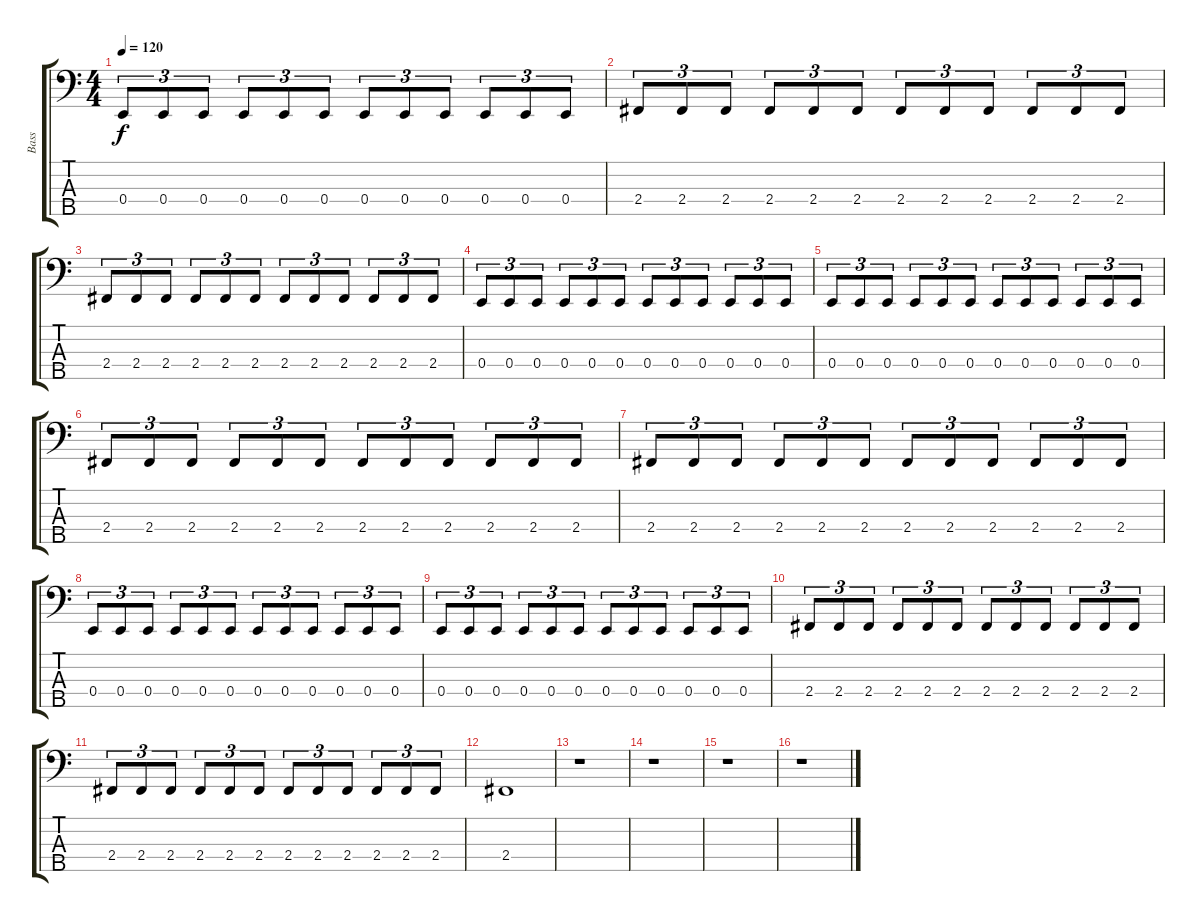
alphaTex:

\track ("Bass" "Bass") {instrument electricbassfinger}
\staff {score tabs}
\tuning (G2 D2 A1 E1 B0) {hide}
\ts (4 4)
\tempo 120
\clef f4
\ks c
0.4.8{tu (3 2) dy f} 0.4.8{tu (3 2)} 0.4.8{tu (3 2)} 0.4.8{tu (3 2)} 0.4.8{tu (3 2)} 0.4.8{tu (3 2)} 0.4.8{tu (3 2)} 0.4.8{tu (3 2)} 0.4.8{tu (3 2)} 0.4.8{tu (3 2)} 0.4.8{tu (3 2)} 0.4.8{tu (3 2)} |
2.4.8{tu (3 2)} 2.4.8{tu (3 2)} 2.4.8{tu (3 2)} 2.4.8{tu (3 2)} 2.4.8{tu (3 2)} 2.4.8{tu (3 2)} 2.4.8{tu (3 2)} 2.4.8{tu (3 2)} 2.4.8{tu (3 2)} 2.4.8{tu (3 2)} 2.4.8{tu (3 2)} 2.4.8{tu (3 2)} |
2.4.8{tu (3 2)} 2.4.8{tu (3 2)} 2.4.8{tu (3 2)} 2.4.8{tu (3 2)} 2.4.8{tu (3 2)} 2.4.8{tu (3 2)} 2.4.8{tu (3 2)} 2.4.8{tu (3 2)} 2.4.8{tu (3 2)} 2.4.8{tu (3 2)} 2.4.8{tu (3 2)} 2.4.8{tu (3 2)} |
0.4.8{tu (3 2)} 0.4.8{tu (3 2)} 0.4.8{tu (3 2)} 0.4.8{tu (3 2)} 0.4.8{tu (3 2)} 0.4.8{tu (3 2)} 0.4.8{tu (3 2)} 0.4.8{tu (3 2)} 0.4.8{tu (3 2)} 0.4.8{tu (3 2)} 0.4.8{tu (3 2)} 0.4.8{tu (3 2)} |
0.4.8{tu (3 2)} 0.4.8{tu (3 2)} 0.4.8{tu (3 2)} 0.4.8{tu (3 2)} 0.4.8{tu (3 2)} 0.4.8{tu (3 2)} 0.4.8{tu (3 2)} 0.4.8{tu (3 2)} 0.4.8{tu (3 2)} 0.4.8{tu (3 2)} 0.4.8{tu (3 2)} 0.4.8{tu (3 2)} |
2.4.8{tu (3 2)} 2.4.8{tu (3 2)} 2.4.8{tu (3 2)} 2.4.8{tu (3 2)} 2.4.8{tu (3 2)} 2.4.8{tu (3 2)} 2.4.8{tu (3 2)} 2.4.8{tu (3 2)} 2.4.8{tu (3 2)} 2.4.8{tu (3 2)} 2.4.8{tu (3 2)} 2.4.8{tu (3 2)} |
2.4.8{tu (3 2)} 2.4.8{tu (3 2)} 2.4.8{tu (3 2)} 2.4.8{tu (3 2)} 2.4.8{tu (3 2)} 2.4.8{tu (3 2)} 2.4.8{tu (3 2)} 2.4.8{tu (3 2)} 2.4.8{tu (3 2)} 2.4.8{tu (3 2)} 2.4.8{tu (3 2)} 2.4.8{tu (3 2)} |
0.4.8{tu (3 2)} 0.4.8{tu (3 2)} 0.4.8{tu (3 2)} 0.4.8{tu (3 2)} 0.4.8{tu (3 2)} 0.4.8{tu (3 2)} 0.4.8{tu (3 2)} 0.4.8{tu (3 2)} 0.4.8{tu (3 2)} 0.4.8{tu (3 2)} 0.4.8{tu (3 2)} 0.4.8{tu (3 2)} |
0.4.8{tu (3 2)} 0.4.8{tu (3 2)} 0.4.8{tu (3 2)} 0.4.8{tu (3 2)} 0.4.8{tu (3 2)} 0.4.8{tu (3 2)} 0.4.8{tu (3 2)} 0.4.8{tu (3 2)} 0.4.8{tu (3 2)} 0.4.8{tu (3 2)} 0.4.8{tu (3 2)} 0.4.8{tu (3 2)} |
2.4.8{tu (3 2)} 2.4.8{tu (3 2)} 2.4.8{tu (3 2)} 2.4.8{tu (3 2)} 2.4.8{tu (3 2)} 2.4.8{tu (3 2)} 2.4.8{tu (3 2)} 2.4.8{tu (3 2)} 2.4.8{tu (3 2)} 2.4.8{tu (3 2)} 2.4.8{tu (3 2)} 2.4.8{tu (3 2)} |
2.4.8{tu (3 2)} 2.4.8{tu (3 2)} 2.4.8{tu (3 2)} 2.4.8{tu (3 2)} 2.4.8{tu (3 2)} 2.4.8{tu (3 2)} 2.4.8{tu (3 2)} 2.4.8{tu (3 2)} 2.4.8{tu (3 2)} 2.4.8{tu (3 2)} 2.4.8{tu (3 2)} 2.4.8{tu (3 2)} |
2.4.1 |
r.1 |
r.1 |
r.1 |
r.1
